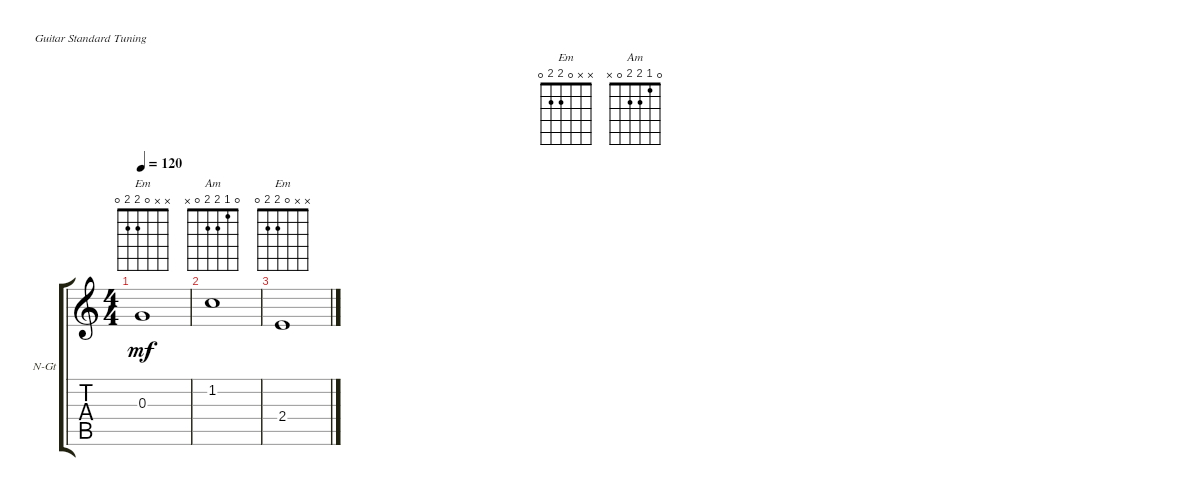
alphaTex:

\defaultSystemsLayout 4
\bracketExtendMode groupsimilarinstruments
\firstSystemTrackNameOrientation horizontal
\otherSystemsTrackNameOrientation horizontal
\chordDiagramsInScore
\track ("Nylon Guitar" "N-Gt") {instrument acousticguitarnylon}
\staff {score tabs}
\tuning (E4 B3 G3 D3 A2 E2)
\chord ("Em" x x 0 2 2 0)
\chord ("Am" 0 1 2 2 0 x)
\ts (4 4)
\tempo 120
\clef g2
\ks c
0.3.1{ch "Em" dy mf instrument acousticguitarnylon beam Up} |
1.2.1{ch "Am" beam Down} |
2.4.1{ch "Em" beam Up}
